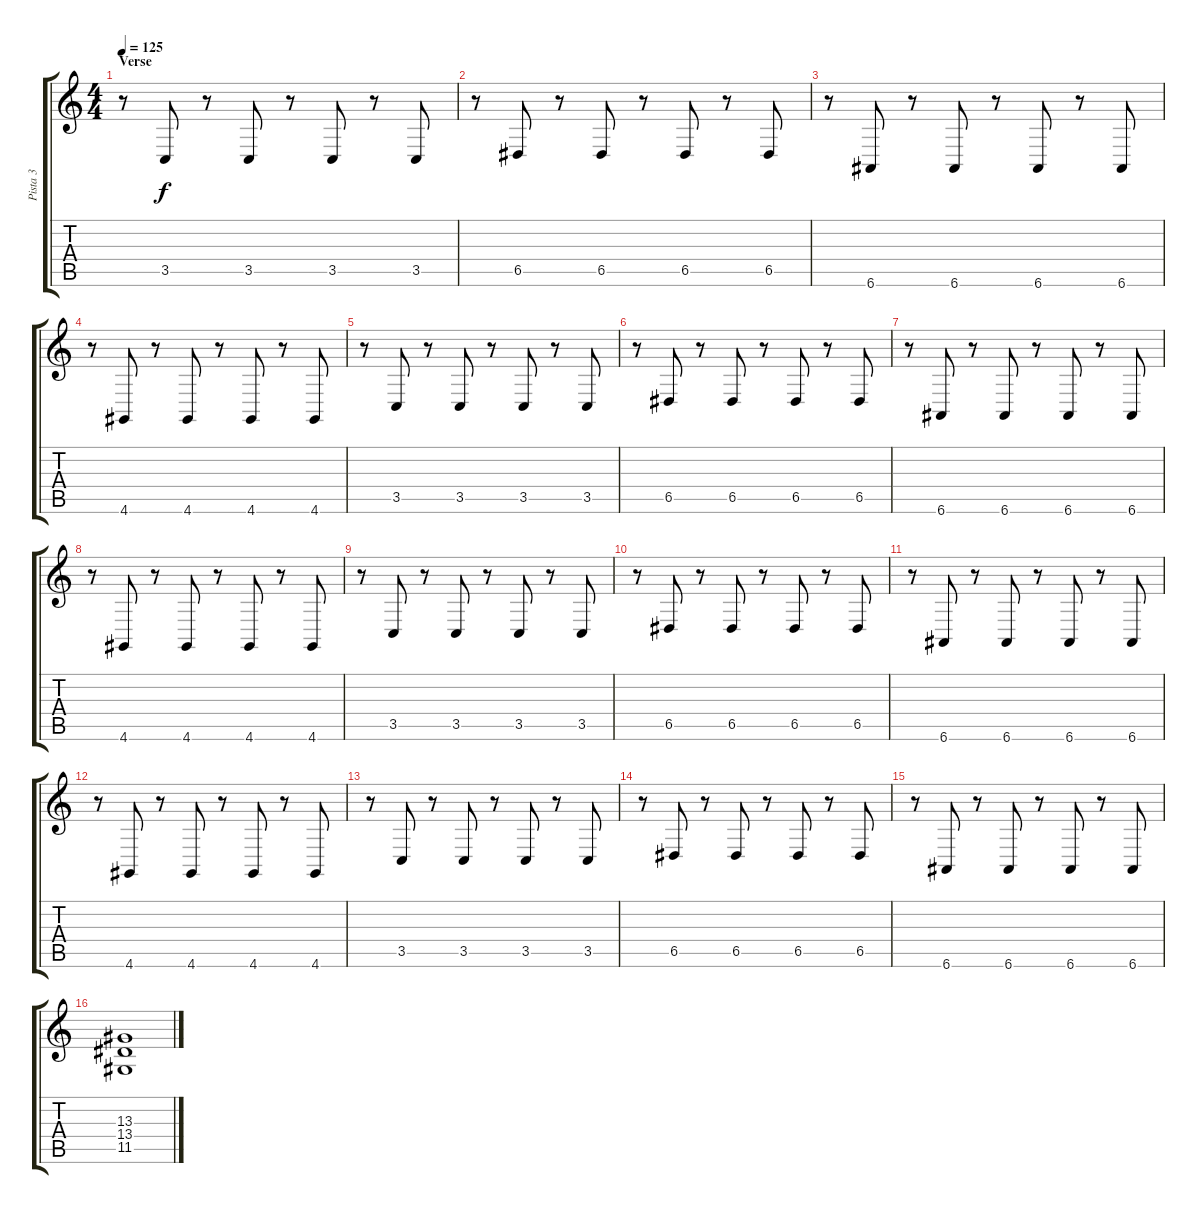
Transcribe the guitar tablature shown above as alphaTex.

\track ("Pista 3" "Pista 3") {instrument lead2sawtooth}
\staff {score tabs}
\tuning (E4 B3 G3 D3 A2 E2) {hide}
\ts (4 4)
\section ("" "Verse")
\tempo 125
\clef g2
\ks c
r.8{dy f} 3.5.8 r.8 3.5.8 r.8 3.5.8 r.8 3.5.8 |
r.8 6.5.8 r.8 6.5.8 r.8 6.5.8 r.8 6.5.8 |
r.8 6.6.8 r.8 6.6.8 r.8 6.6.8 r.8 6.6.8 |
r.8 4.6.8 r.8 4.6.8 r.8 4.6.8 r.8 4.6.8 |
r.8 3.5.8 r.8 3.5.8 r.8 3.5.8 r.8 3.5.8 |
r.8 6.5.8 r.8 6.5.8 r.8 6.5.8 r.8 6.5.8 |
r.8 6.6.8 r.8 6.6.8 r.8 6.6.8 r.8 6.6.8 |
r.8 4.6.8 r.8 4.6.8 r.8 4.6.8 r.8 4.6.8 |
r.8 3.5.8 r.8 3.5.8 r.8 3.5.8 r.8 3.5.8 |
r.8 6.5.8 r.8 6.5.8 r.8 6.5.8 r.8 6.5.8 |
r.8 6.6.8 r.8 6.6.8 r.8 6.6.8 r.8 6.6.8 |
r.8 4.6.8 r.8 4.6.8 r.8 4.6.8 r.8 4.6.8 |
r.8 3.5.8 r.8 3.5.8 r.8 3.5.8 r.8 3.5.8 |
r.8 6.5.8 r.8 6.5.8 r.8 6.5.8 r.8 6.5.8 |
r.8 6.6.8 r.8 6.6.8 r.8 6.6.8 r.8 6.6.8 |
(13.3 13.4 11.5).1{volume 10}
